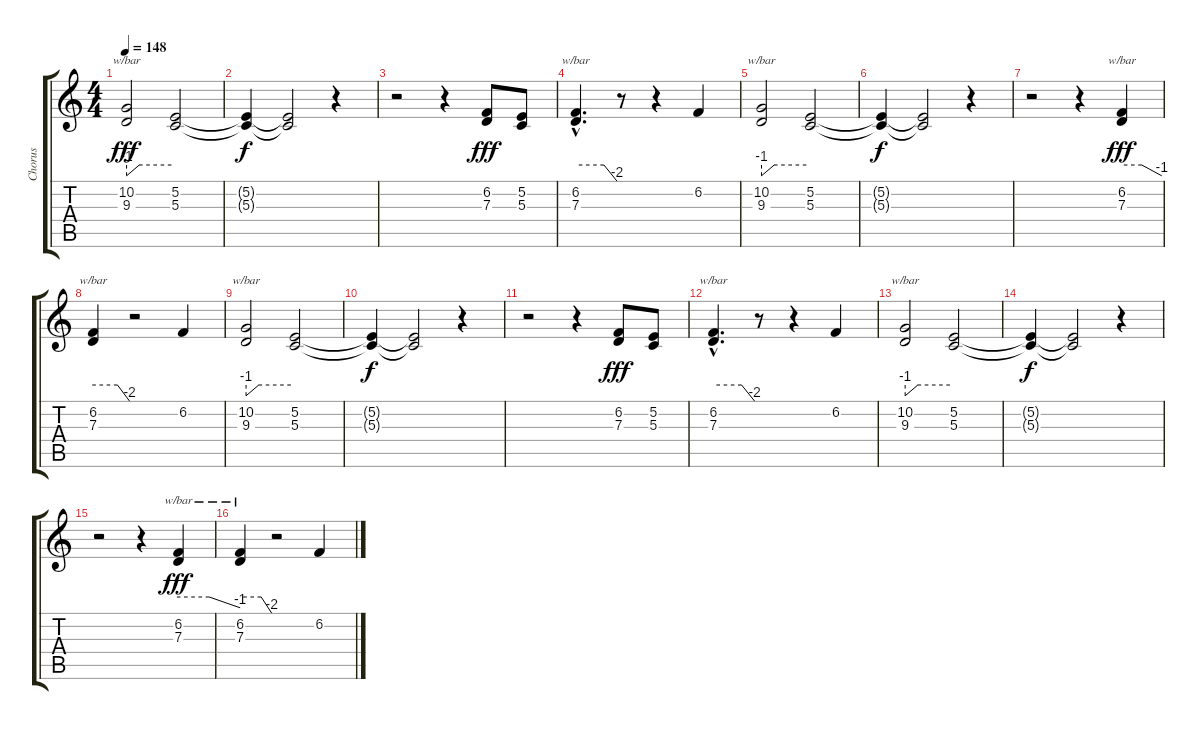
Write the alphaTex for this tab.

\track ("Chorus" "Chorus") {instrument lead6voice}
\staff {score tabs}
\tuning (E4 B3 G3 D3 A2 E2) {hide}
\ts (4 4)
\tempo 148
\clef g2
\ks c
(10.2 9.3).2{tbe (custom default 0 -4 17 0 60 0) dy fff} (5.2 5.3).2 |
(5.2{t} 5.3{t}).4{dy f} (5.2{t} 5.3{t}).2 r.4 |
r.2 r.4 (6.2 7.3).8{dy fff} (5.2 5.3).8 |
(6.2{hac} 7.3{hac}).4{d tbe (custom default 0 0 41 0 60 -8)} r.8 r.4 6.2.4 |
(10.2 9.3).2{tbe (custom default 0 -4 17 0 60 0)} (5.2 5.3).2 |
(5.2{t} 5.3{t}).4{dy f} (5.2{t} 5.3{t}).2 r.4 |
r.2 r.4 (6.2 7.3).4{tbe (custom default 0 0 30 0 60 -4) dy fff} |
(6.2 7.3).4{tbe (custom default 0 0 40 0 60 -8)} r.2 6.2.4 |
(10.2 9.3).2{tbe (custom default 0 -4 17 0 60 0)} (5.2 5.3).2 |
(5.2{t} 5.3{t}).4{dy f} (5.2{t} 5.3{t}).2 r.4 |
r.2 r.4 (6.2 7.3).8{dy fff} (5.2 5.3).8 |
(6.2{hac} 7.3{hac}).4{d tbe (custom default 0 0 41 0 60 -8)} r.8 r.4 6.2.4 |
(10.2 9.3).2{tbe (custom default 0 -4 17 0 60 0)} (5.2 5.3).2 |
(5.2{t} 5.3{t}).4{dy f} (5.2{t} 5.3{t}).2 r.4 |
r.2 r.4 (6.2 7.3).4{tbe (custom default 0 0 30 0 60 -4) dy fff} |
(6.2 7.3).4{tbe (custom default 0 0 40 0 60 -8)} r.2 6.2.4
